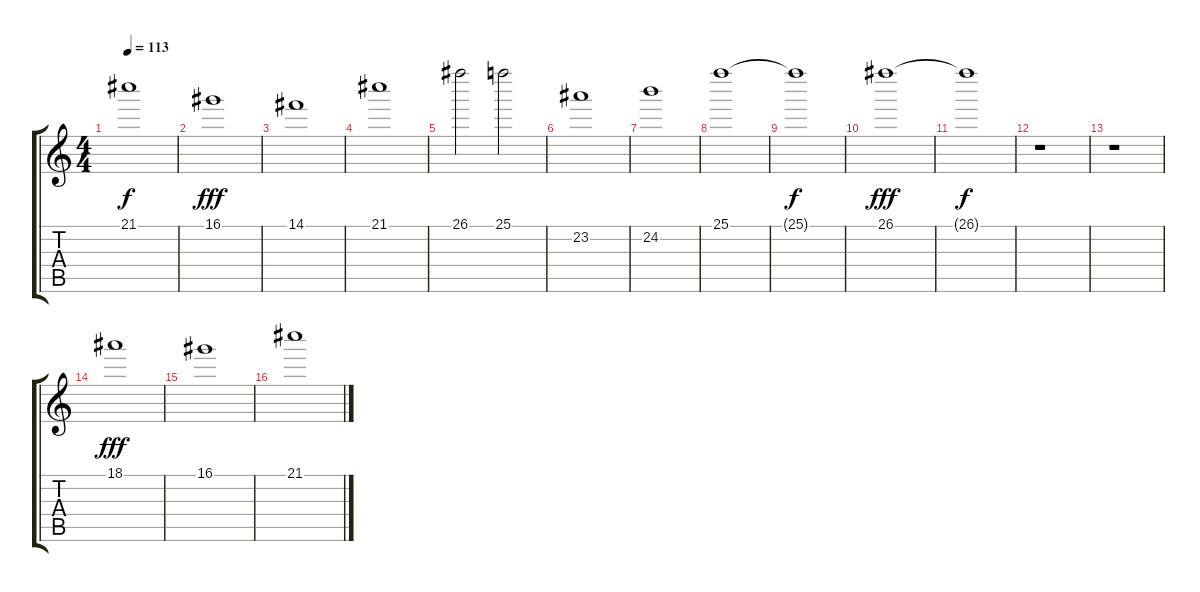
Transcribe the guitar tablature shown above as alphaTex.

\track "" {instrument electricbassfinger}
\staff {score tabs}
\tuning (E4 B3 G3 D3 A2 E2) {hide}
\ts (4 4)
\tempo 113
\clef g2
\ks c
21.1{t}.1{dy f} |
16.1.1{dy fff} |
14.1.1 |
21.1.1 |
26.1.2 25.1.2 |
23.2.1 |
24.2.1 |
25.1.1 |
25.1{t}.1{dy f} |
26.1.1{dy fff} |
26.1{t}.1{dy f} |
r.1 |
r.1 |
18.1.1{dy fff} |
16.1.1 |
21.1.1
